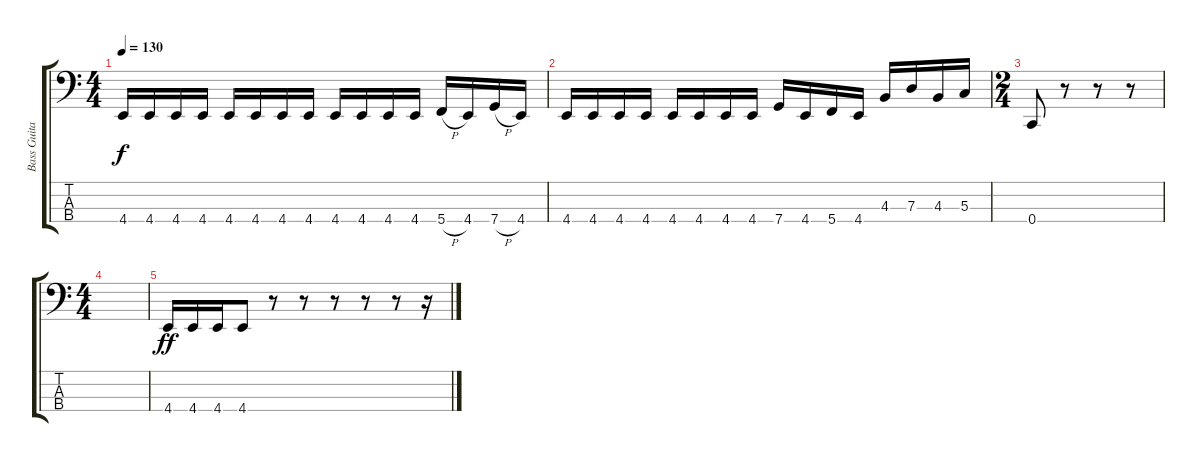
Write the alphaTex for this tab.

\track ("Bass Guitar" "Bass Guita") {instrument electricbasspick}
\staff {score tabs}
\tuning (F2 C2 G1 C1) {hide}
\ts (4 4)
\tempo 130
\clef f4
\ks c
4.4.16{dy f} 4.4.16 4.4.16 4.4.16 4.4.16 4.4.16 4.4.16 4.4.16 4.4.16 4.4.16 4.4.16 4.4.16 5.4{h}.16 4.4.16 7.4{h}.16 4.4.16 |
4.4.16 4.4.16 4.4.16 4.4.16 4.4.16 4.4.16 4.4.16 4.4.16 7.4.16 4.4.16 5.4.16 4.4.16 4.3.16 7.3.16 4.3.16 5.3.16 |
\ts (2 4)
0.4.8 r.8 r.8 r.8 |
\ts (4 4)
|
4.4.16{dy ff} 4.4.16 4.4.16 4.4.8 r.8 r.8 r.8 r.8 r.8 r.16
